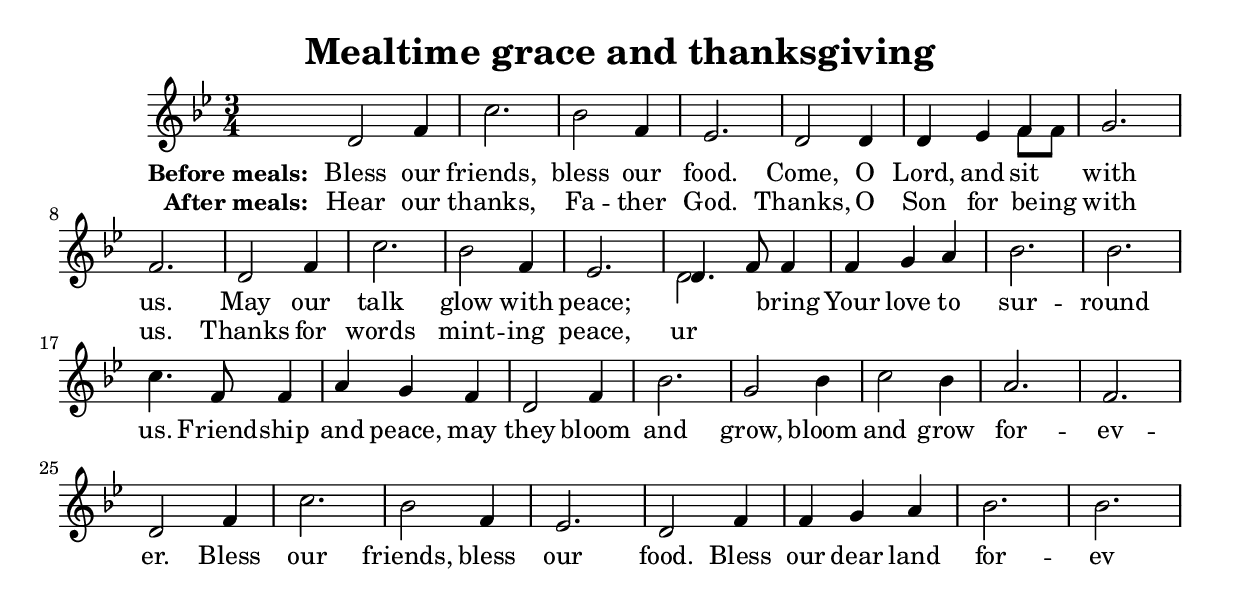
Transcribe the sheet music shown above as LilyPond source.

\version "2.5.0"
\include "english.ly"

\header {
  title = "Mealtime grace and thanksgiving"
}

melody = \relative {
  \time 3/4
  \key bf \major
  d2 f4  c'2.  bf2 f4  ef2. |
    d2 d4  d ef << f4 \\ { f8 f } >>   g2.  f  |
  d2 f4  c'2.  bf2 f4  ef2. |
    << { d4. f8 } \\ { d2 } >> f4  f g a  bf2. bf |
  c4. f,8 f4  a g f  d2 f4  bf2. |
    g2 bf4  c2 bf4  a2.  f  |
  d2 f4  c'2.  bf2 f4  ef2.  |
    d2 f4  f g a  bf2. bf
}

\score {
  \new Staff {
  <<
    \context Voice = "mainmelody" { \melody }
    \lyricsto "mainmelody" \new Lyrics {
      \set stanza = "Before meals: "
      Bless our friends, bless our food.
      Come, O Lord, 
	\set associatedVoice = "1"
	and 
	\set associatedVoice = "mainmelody"
	sit with us.
      May our talk glow with peace;
      bring Your love to sur -- round us.
      Friend -- ship and peace, may they bloom and grow,
      bloom and grow for -- ev -- er.
      Bless our friends, bless our food.
      Bless our dear land for -- ev -- er.
    }
    \lyricsto "mainmelody" \new Lyrics {
      \set stanza = "After meals: "
      Hear our thanks, Fa -- ther God.
      Thanks, O Son 
        \set associatedVoice = "2"
        for be -- 
        \set associatedVoice = "mainmelody"
	ing with us.
      Thanks for words mint -- ing 
        \set associatedVoice = "2"
	peace,
      ur -- 
        \set associatedVoice = "mainmelody"
	ging our love strong sin -- cere -- ly.
      Friend -- ship and peace, may they bloom and grow,
      bloom and grow for -- ev -- er.
      Thanks for friends, thanks for food.
      Thanks for free -- dom, dear Fa -- ther.
    }
  >>
  }
}
